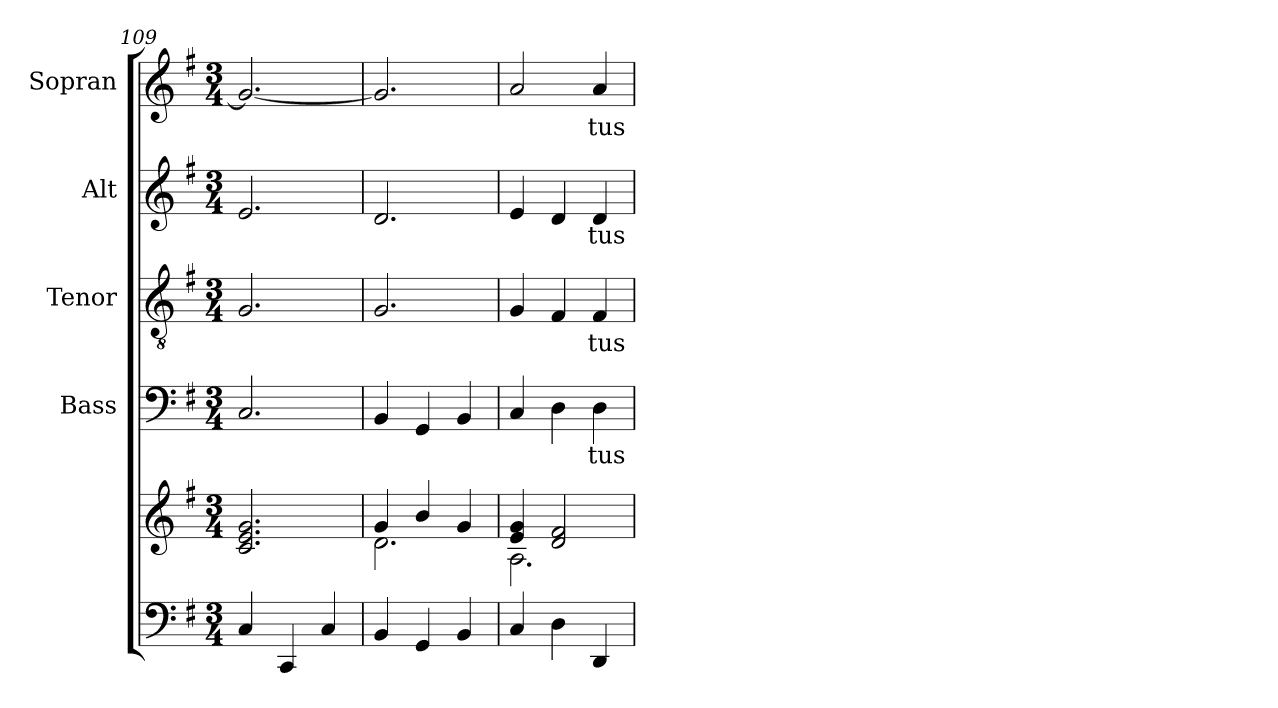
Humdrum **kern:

**kern	**kern	**kern	**text	**kern	**text	**kern	**text	**kern	**text
*part5	*part5	*part4	*part4	*part3	*part3	*part2	*part2	*part1	*part1
*staff6	*staff5	*staff4	*staff4	*staff3	*staff3	*staff2	*staff2	*staff1	*staff1
*	*	*I"Bass	*	*I"Tenor	*	*I"Alt	*	*I"Sopran	*
*	*	*I'B.	*	*I'T.	*	*I'A.	*	*I'S.	*
*clefF4	*clefG2	*clefF4	*	*clefGv2	*	*clefG2	*	*clefG2	*
*k[f#]	*k[f#]	*k[f#]	*	*k[f#]	*	*k[f#]	*	*k[f#]	*
*G:	*G:	*G:	*	*G:	*	*G:	*	*G:	*
*M3/4	*M3/4	*M3/4	*	*M3/4	*	*M3/4	*	*M3/4	*
=109	=109	=109	=109	=109	=109	=109	=109	=109	=109
4C/	2.c/ 2.e/ 2.g/	2.C/	.	2.G/	.	2.e/	.	2.g/_	.
4CC/	.	.	.	.	.	.	.	.	.
4C/	.	.	.	.	.	.	.	.	.
=110	=110	=110	=110	=110	=110	=110	=110	=110	=110
*	*^	*	*	*	*	*	*	*	*
4BB/	4g/	2.d\	4BB/	.	2.G/	.	2.d/	.	2.g/]	.
4GG/	4b/	.	4GG/	.	.	.	.	.	.	.
4BB/	4g/	.	4BB/	.	.	.	.	.	.	.
=111	=111	=111	=111	=111	=111	=111	=111	=111	=111	=111
4C/	4e/ 4g/	2.A\	4C/	.	4G/	.	4e/	.	2a/	.
4D\	2d/ 2f#/	.	4D\	.	4F#/	.	4d/	.	.	.
!	!	!	!	!LO:LY:b	!	!LO:LY:b	!	!LO:LY:b	!	!LO:LY:b
4DD/	.	.	4D\	-tus	4F#/	-tus	4d/	-tus	4a/	-tus
*	*v	*v	*	*	*	*	*	*	*	*
=	=	=	=	=	=	=	=	=	=
*-	*-	*-	*-	*-	*-	*-	*-	*-	*-
